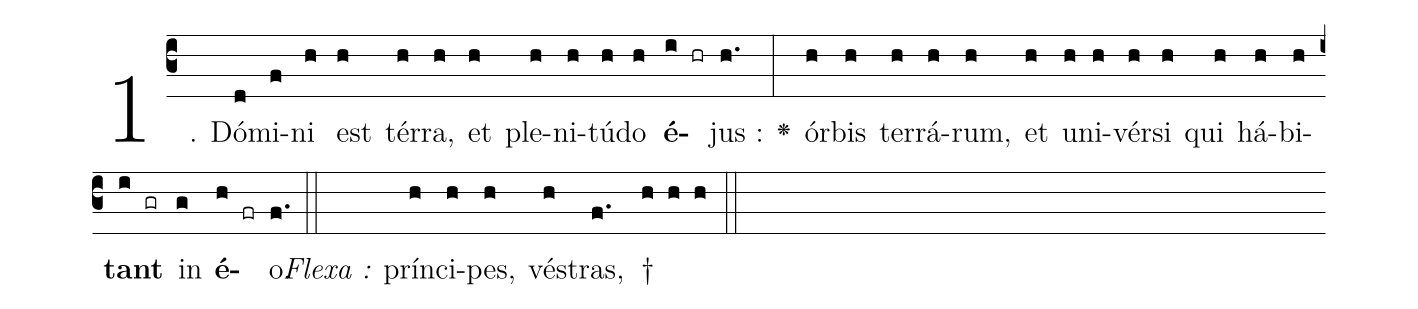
%%
(c3)1.( )
Dó(d)mi(f)ni(h) est(h) tér(h)ra,(h) et(h) ple(h)ni(h)tú(h)do(h) <b>é</b>(i hr)jus :(h.) <v>\greheightstar</v>(:)
ór(h)bis(h) ter(h)rá(h)rum,(h) et(h) u(h)ni(h)vér(h)si(h) qui(h) há(h)bi(h)<b>tant</b>(i gr) in(g) <b>é</b>(h fr)o.(f.) (::)
<i>Flexa :</i>()
prín(h)ci(h)pes,(h) vé(h)stras,(f. ) †(h h h) (::)
